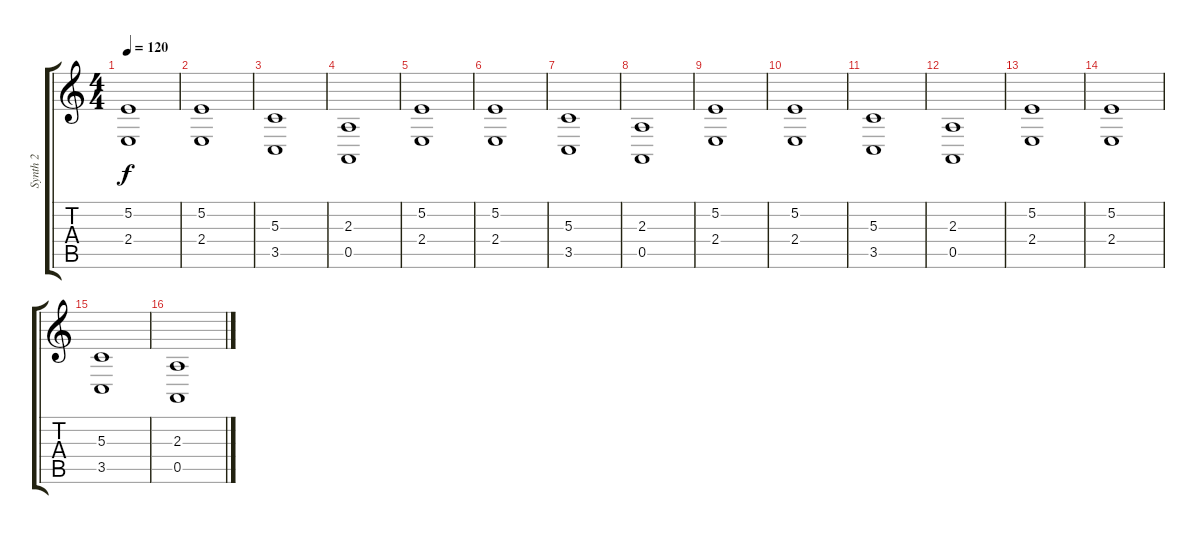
\track ("Synth 2" "Synth 2") {instrument synthstrings1}
\staff {score tabs}
\tuning (E4 B3 G3 D3 A2 E2) {hide}
\ts (4 4)
\tempo 120
\clef g2
\ks c
(5.2 2.4).1{dy f} |
(5.2 2.4).1 |
(5.3 3.5).1 |
(2.3 0.5).1 |
(5.2 2.4).1 |
(5.2 2.4).1 |
(5.3 3.5).1 |
(2.3 0.5).1 |
\section ("" "")
(5.2 2.4).1 |
(5.2 2.4).1 |
(5.3 3.5).1 |
(2.3 0.5).1 |
(5.2 2.4).1 |
(5.2 2.4).1 |
(5.3 3.5).1 |
(2.3 0.5).1
